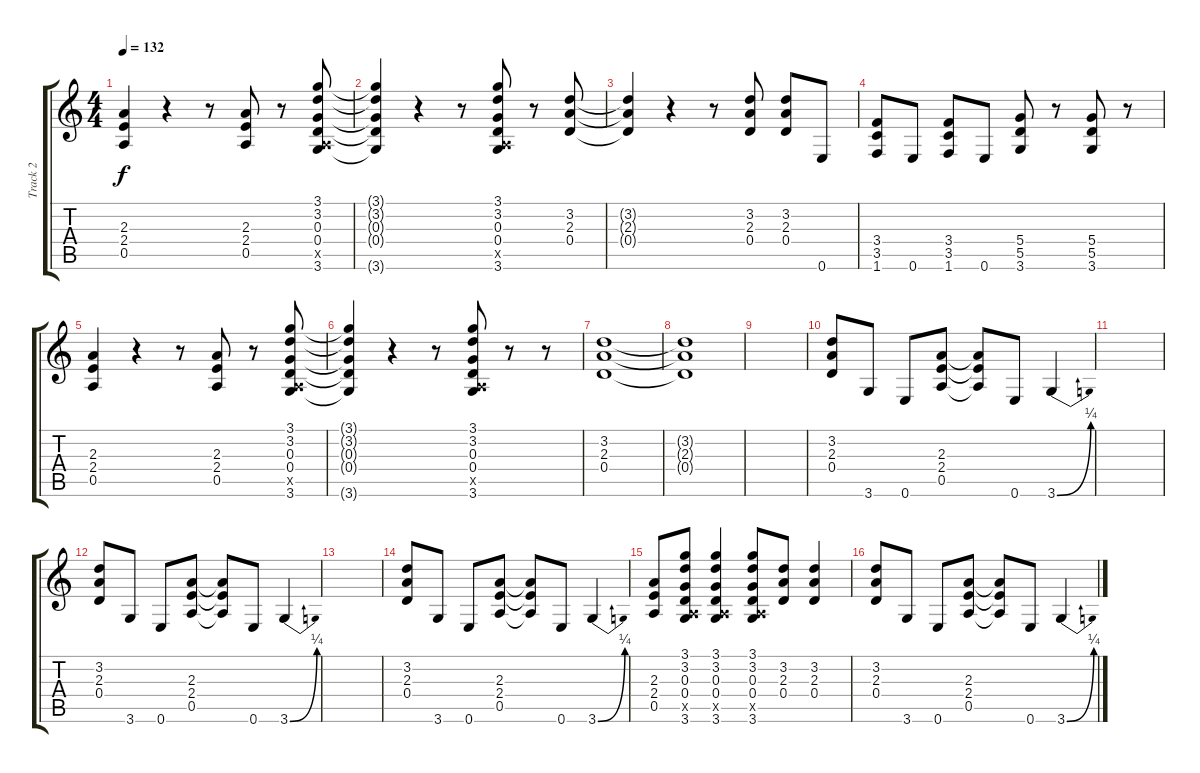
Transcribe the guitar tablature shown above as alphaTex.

\track ("Track 2" "Track 2") {instrument distortionguitar}
\staff {score tabs}
\tuning (E4 B3 G3 D3 A2 E2) {hide}
\ts (4 4)
\tempo 132
\clef g2
\ks c
(2.3 2.4 0.5).4{dy f} r.4 r.8 (2.3 2.4 0.5).8 r.8 (3.1 3.2 0.3 0.4 0.5{x} 3.6).8 |
(3.1{t} 3.2{t} 0.3{t} 0.4{t} 3.6{t}).4 r.4 r.8 (3.1 3.2 0.3 0.4 0.5{x} 3.6).8 r.8 (3.2 2.3 0.4).8 |
(3.2{t} 2.3{t} 0.4{t}).4 r.4 r.8 (3.2 2.3 0.4).8 (3.2 2.3 0.4).8 0.6.8 |
(3.4 3.5 1.6).8 0.6.8 (3.4 3.5 1.6).8 0.6.8 (5.4 5.5 3.6).8 r.8 (5.4 5.5 3.6).8 r.8 |
(2.3 2.4 0.5).4 r.4 r.8 (2.3 2.4 0.5).8 r.8 (3.1 3.2 0.3 0.4 0.5{x} 3.6).8 |
(3.1{t} 3.2{t} 0.3{t} 0.4{t} 3.6{t}).4 r.4 r.8 (3.1 3.2 0.3 0.4 0.5{x} 3.6).8 r.8 r.8 |
(3.2 2.3 0.4).1{volume 8} |
(3.2{t} 2.3{t} 0.4{t}).1 |
|
(3.2 2.3 0.4).8 3.6.8 0.6.8 (2.3 2.4 0.5).8 (2.3{t} 2.4{t} 0.5{t}).8 0.6.8 3.6{be (bend 0 0 60 1)}.4 |
|
(3.2 2.3 0.4).8 3.6.8 0.6.8 (2.3 2.4 0.5).8 (2.3{t} 2.4{t} 0.5{t}).8 0.6.8 3.6{be (bend 0 0 60 1)}.4 |
|
(3.2 2.3 0.4).8 3.6.8 0.6.8 (2.3 2.4 0.5).8 (2.3{t} 2.4{t} 0.5{t}).8 0.6.8 3.6{be (bend 0 0 60 1)}.4 |
(2.3 2.4 0.5).8 (3.1 3.2 0.3 0.4 0.5{x} 3.6).8 (3.1 3.2 0.3 0.4 0.5{x} 3.6).4 (3.1 3.2 0.3 0.4 0.5{x} 3.6).8 (3.2 2.3 0.4).8 (3.2 2.3 0.4).4 |
(3.2 2.3 0.4).8 3.6.8 0.6.8 (2.3 2.4 0.5).8 (2.3{t} 2.4{t} 0.5{t}).8 0.6.8 3.6{be (bend 0 0 60 1)}.4
